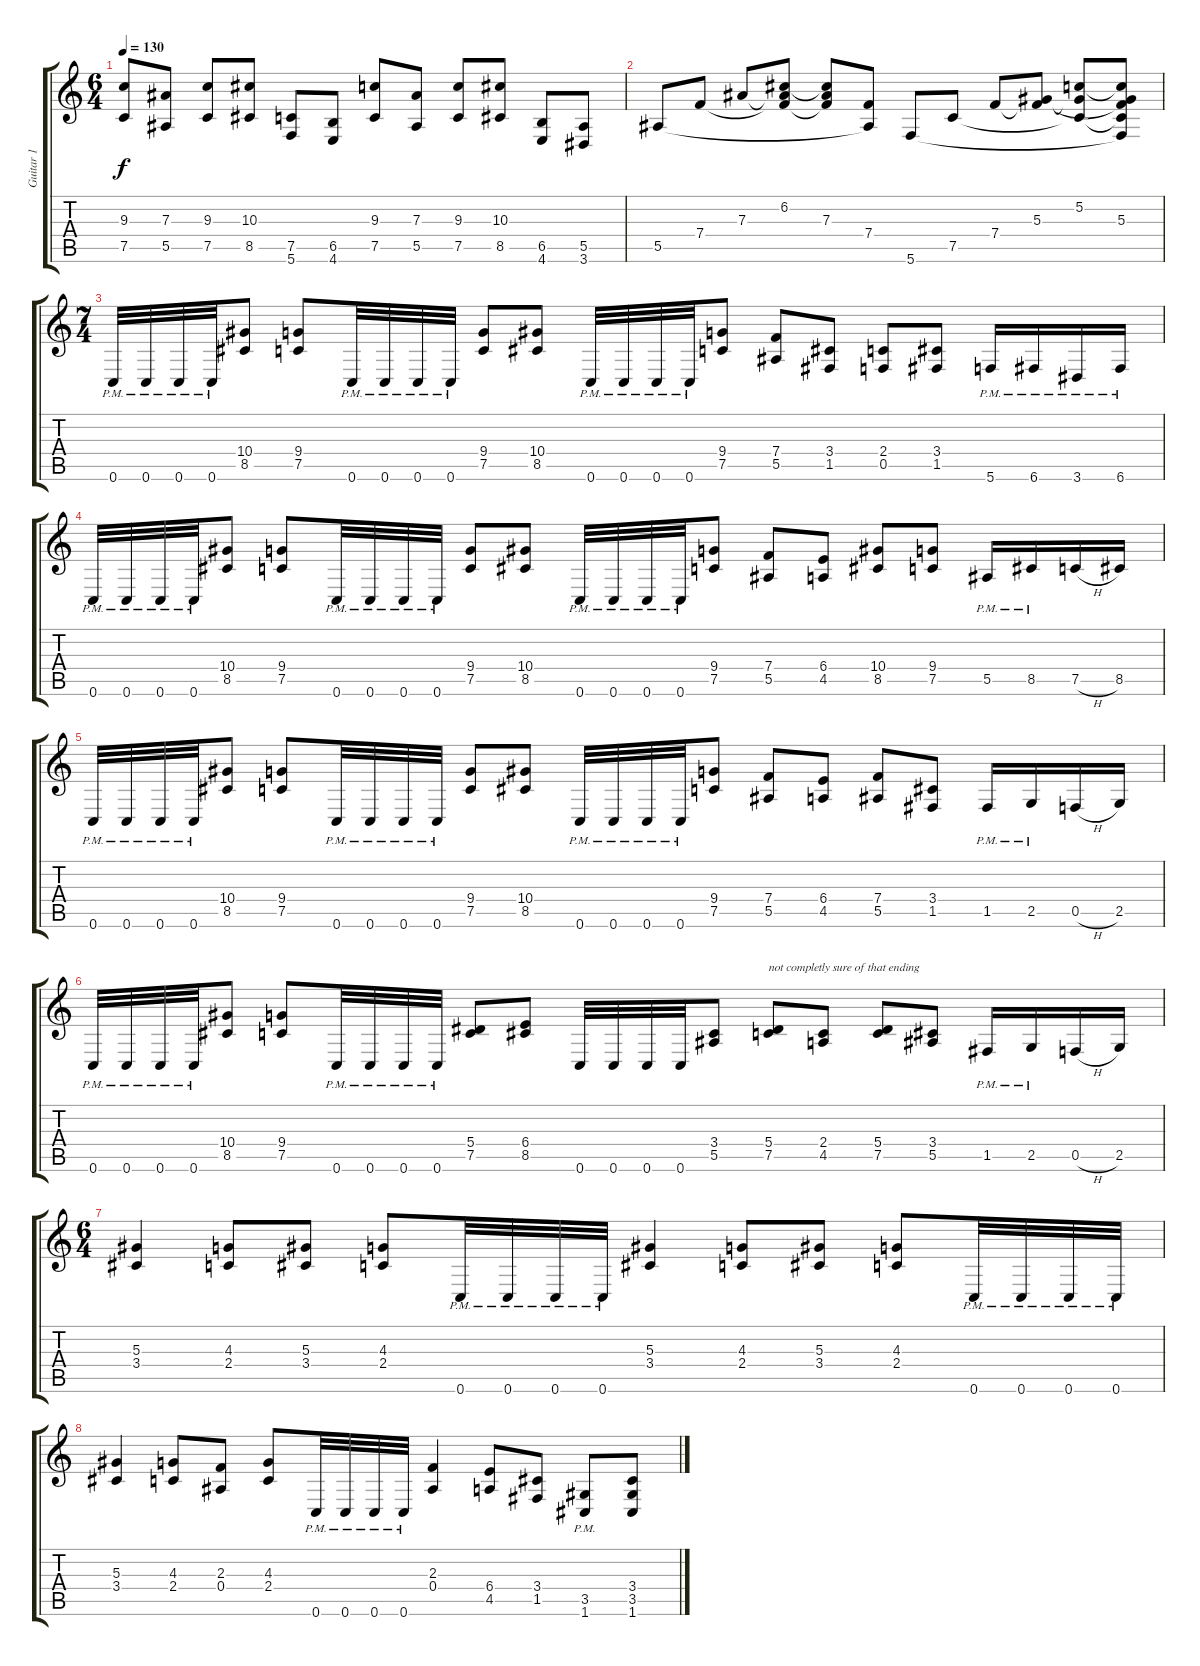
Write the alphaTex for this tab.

\track ("Guitar 1" "Guitar 1") {instrument distortionguitar}
\staff {score tabs}
\tuning (C4 G3 Eb3 Bb2 F2 C2) {hide}
\ts (6 4)
\tempo 130
\clef g2
\ks c
(9.3 7.5).8{dy f} (7.3 5.5).8 (9.3 7.5).8 (10.3 8.5).8 (7.5 5.6).8 (6.5 4.6).8 (9.3 7.5).8 (7.3 5.5).8 (9.3 7.5).8 (10.3 8.5).8 (6.5 4.6).8 (5.5 3.6).8 |
5.5.8 7.4.8 7.3.8 (6.2 7.3{t} 7.4{t}).8 (6.2{t} 7.3 7.4{t}).8 (7.4 5.5{t}).8 5.6.8 7.5.8 7.4.8 (5.3 7.4{t}).8 (5.2 5.3{t} 7.5{t}).8 (5.2{t} 5.3 7.4{t} 7.5{t} 5.6{t}).8 |
\ts (7 4)
0.6{pm}.32 0.6{pm}.32 0.6{pm}.32 0.6{pm}.32 (10.4 8.5).8 (9.4 7.5).8 0.6{pm}.32 0.6{pm}.32 0.6{pm}.32 0.6{pm}.32 (9.4 7.5).8 (10.4 8.5).8 0.6{pm}.32 0.6{pm}.32 0.6{pm}.32 0.6{pm}.32 (9.4 7.5).8 (7.4 5.5).8 (3.4 1.5).8 (2.4 0.5).8 (3.4 1.5).8 5.6{pm}.16 6.6{pm}.16 3.6{pm}.16 6.6{pm}.16 |
0.6{pm}.32 0.6{pm}.32 0.6{pm}.32 0.6{pm}.32 (10.4 8.5).8 (9.4 7.5).8 0.6{pm}.32 0.6{pm}.32 0.6{pm}.32 0.6{pm}.32 (9.4 7.5).8 (10.4 8.5).8 0.6{pm}.32 0.6{pm}.32 0.6{pm}.32 0.6{pm}.32 (9.4 7.5).8 (7.4 5.5).8 (6.4 4.5).8 (10.4 8.5).8 (9.4 7.5).8 5.5{pm}.16 8.5{pm}.16 7.5{h}.16 8.5.16 |
0.6{pm}.32 0.6{pm}.32 0.6{pm}.32 0.6{pm}.32 (10.4 8.5).8 (9.4 7.5).8 0.6{pm}.32 0.6{pm}.32 0.6{pm}.32 0.6{pm}.32 (9.4 7.5).8 (10.4 8.5).8 0.6{pm}.32 0.6{pm}.32 0.6{pm}.32 0.6{pm}.32 (9.4 7.5).8 (7.4 5.5).8 (6.4 4.5).8 (7.4 5.5).8 (3.4 1.5).8 1.5{pm}.16 2.5{pm}.16 0.5{h}.16 2.5.16 |
0.6{pm}.32 0.6{pm}.32 0.6{pm}.32 0.6{pm}.32 (10.4 8.5).8 (9.4 7.5).8 0.6{pm}.32 0.6{pm}.32 0.6{pm}.32 0.6{pm}.32 (5.4 7.5).8 (6.4 8.5).8 0.6.32 0.6.32 0.6.32 0.6.32 (3.4 5.5).8 (5.4 7.5).8{txt "not completly sure of that ending"} (2.4 4.5).8 (5.4 7.5).8 (3.4 5.5).8 1.5{pm}.16 2.5{pm}.16 0.5{h}.16 2.5.16 |
\ts (6 4)
(5.3 3.4).4 (4.3 2.4).8 (5.3 3.4).8 (4.3 2.4).8 0.6{pm}.32 0.6{pm}.32 0.6{pm}.32 0.6{pm}.32 (5.3 3.4).4 (4.3 2.4).8 (5.3 3.4).8 (4.3 2.4).8 0.6{pm}.32 0.6{pm}.32 0.6{pm}.32 0.6{pm}.32 |
(5.3 3.4).4 (4.3 2.4).8 (2.3 0.4).8 (4.3 2.4).8 0.6{pm}.32 0.6{pm}.32 0.6{pm}.32 0.6{pm}.32 (2.3 0.4).4 (6.4 4.5).8 (3.4 1.5).8 (3.5{pm} 1.6{pm}).8 (3.4 3.5 1.6).8
